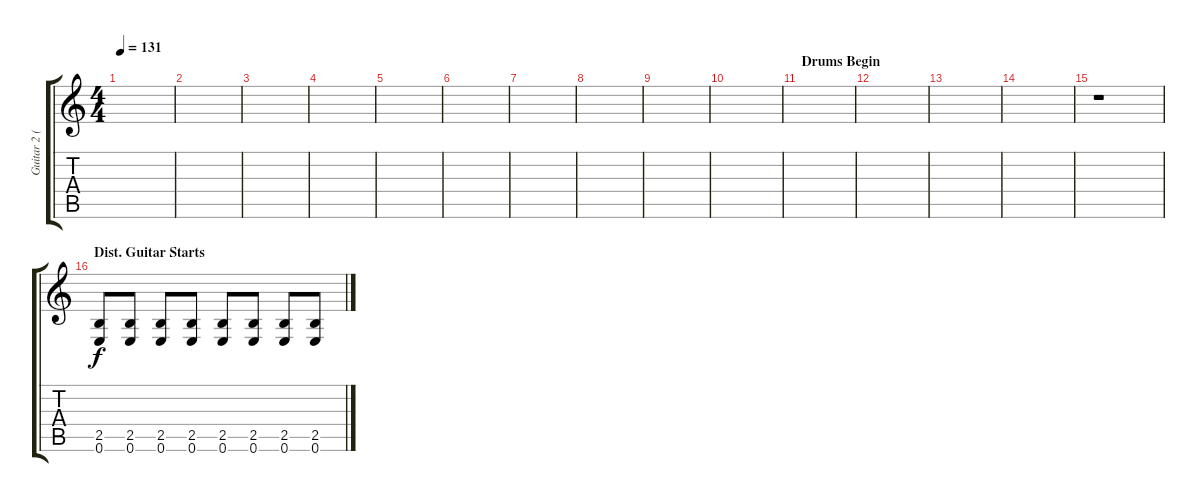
\track ("Guitar 2 (Distortion)" "Guitar 2 (") {instrument distortionguitar}
\staff {score tabs}
\tuning (E4 B3 G3 D3 A2 E2) {hide}
\ts (4 4)
\tempo 131
\clef g2
\ks c
|
|
|
|
|
|
|
|
|
|
\section ("" "Drums Begin")
|
|
|
|
r.1{volume 4} |
\section ("" "Dist. Guitar Starts")
(2.5 0.6).8{volume 16} (2.5 0.6).8 (2.5 0.6).8 (2.5 0.6).8 (2.5 0.6).8 (2.5 0.6).8 (2.5 0.6).8 (2.5 0.6).8
